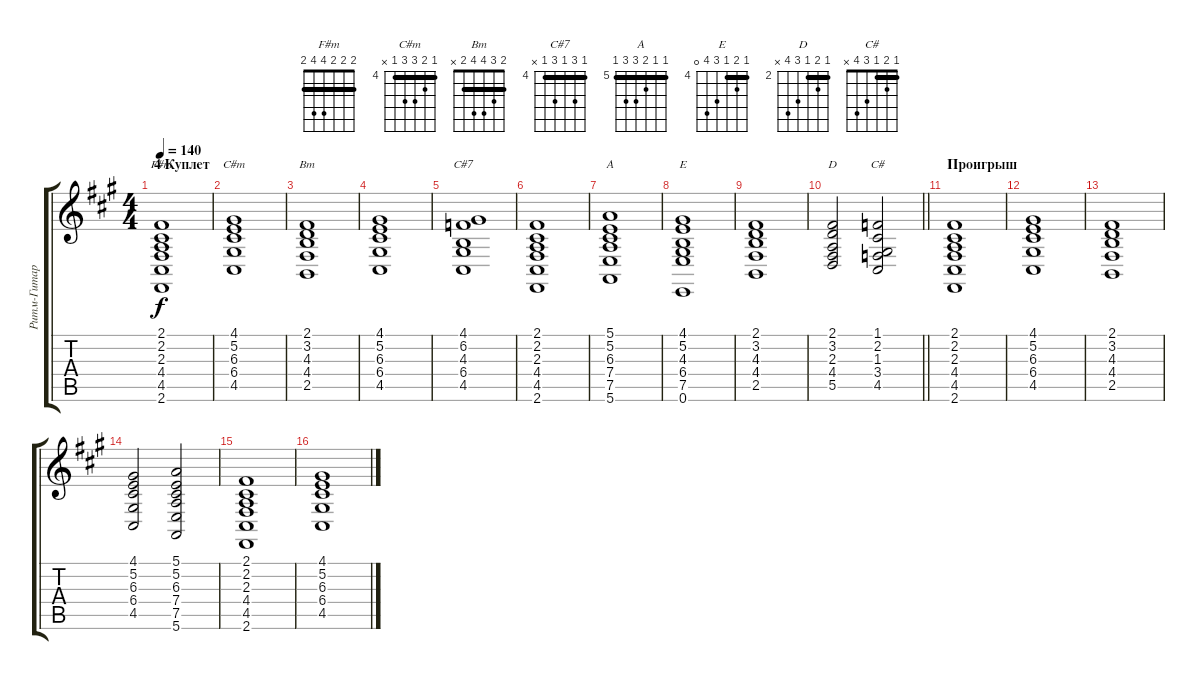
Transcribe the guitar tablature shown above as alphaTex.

\track ("Ритм-Гитара" "Ритм-Гитар") {instrument orchestralharp}
\staff {score tabs}
\tuning (E4 B3 G3 D3 A2 E2) {hide}
\chord ("F#m" 2 2 2 4 4 2) {barre 2}
\chord ("C#m" 4 5 6 6 4 x) {firstfret 4 barre 4}
\chord ("Bm" 2 3 4 4 2 x) {barre 2}
\chord ("C#7" 4 6 4 6 4 x) {firstfret 4 barre 4}
\chord ("A" 5 5 6 7 7 5) {firstfret 5 barre 5}
\chord ("E" 4 5 4 6 7 0) {firstfret 4 barre 4}
\chord ("D" 2 3 2 4 5 x) {firstfret 2 barre 2}
\chord ("C#" 1 2 1 3 4 x) {barre 1}
\ts (4 4)
\section ("" "4 Куплет")
\tempo 140
\clef g2
\ks f#minor
(2.1 2.2 2.3 4.4 4.5 2.6).1{ch "F#m" dy f} |
(4.1 5.2 6.3 6.4 4.5).1{ch "C#m"} |
(2.1 3.2 4.3 4.4 2.5).1{ch "Bm"} |
(4.1 5.2 6.3 6.4 4.5).1 |
(4.1 6.2 4.3 6.4 4.5).1{ch "C#7"} |
(2.1 2.2 2.3 4.4 4.5 2.6).1 |
(5.1 5.2 6.3 7.4 7.5 5.6).1{ch "A"} |
(4.1 5.2 4.3 6.4 7.5 0.6).1{ch "E"} |
(2.1 3.2 4.3 4.4 2.5).1 |
\barLineRight lightlight
(2.1 3.2 2.3 4.4 5.5).2{ch "D"} (1.1 2.2 1.3 3.4 4.5).2{ch "C#"} |
\section ("" "Проигрыш")
(2.1 2.2 2.3 4.4 4.5 2.6).1 |
(4.1 5.2 6.3 6.4 4.5).1 |
(2.1 3.2 4.3 4.4 2.5).1 |
(4.1 5.2 6.3 6.4 4.5).2 (5.1 5.2 6.3 7.4 7.5 5.6).2 |
(2.1 2.2 2.3 4.4 4.5 2.6).1 |
(4.1 5.2 6.3 6.4 4.5).1
